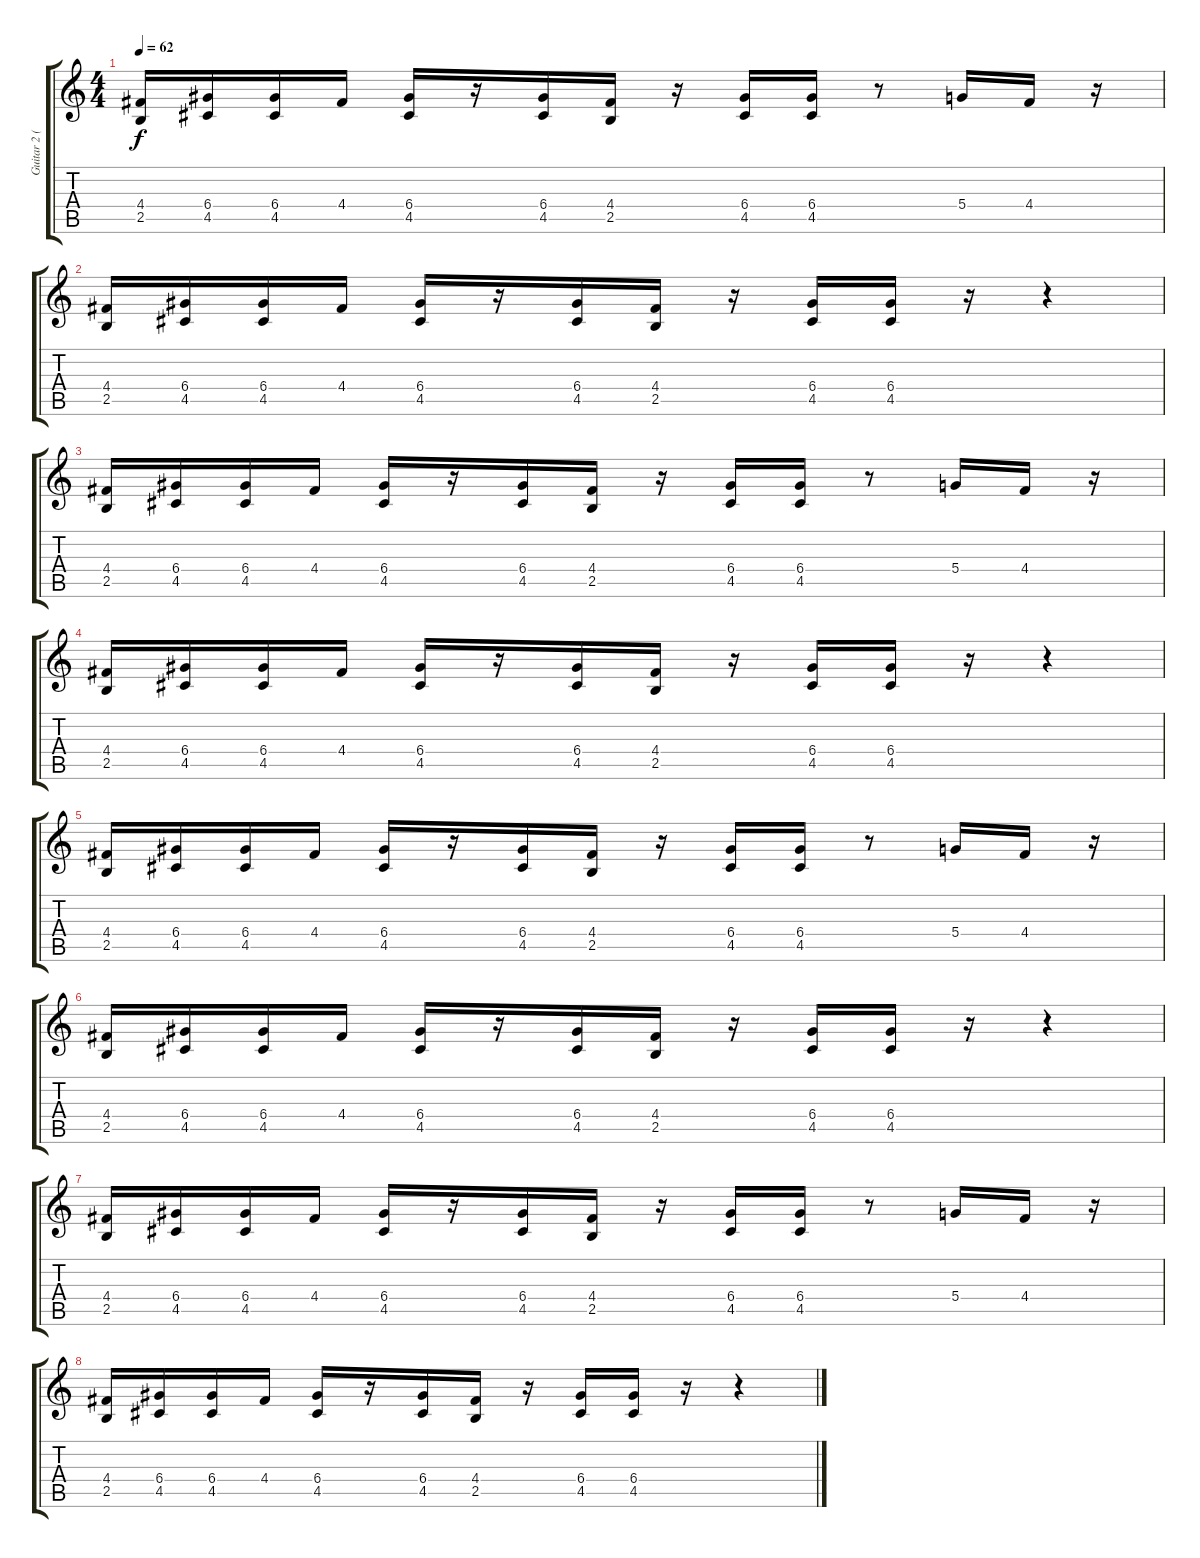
\track ("Guitar 2 (High Wavy Part)" "Guitar 2 (") {instrument overdrivenguitar}
\staff {score tabs}
\tuning (E4 B3 G3 D3 A2 E2) {hide}
\ts (4 4)
\tempo 62
\clef g2
\ks c
(4.4 2.5).16{dy f} (6.4 4.5).16 (6.4 4.5).16 4.4.16 (6.4 4.5).16 r.16 (6.4 4.5).16 (4.4 2.5).16 r.16 (6.4 4.5).16 (6.4 4.5).16 r.8 5.4.16 4.4.16 r.16 |
(4.4 2.5).16 (6.4 4.5).16 (6.4 4.5).16 4.4.16 (6.4 4.5).16 r.16 (6.4 4.5).16 (4.4 2.5).16 r.16 (6.4 4.5).16 (6.4 4.5).16 r.16 r.4 |
(4.4 2.5).16 (6.4 4.5).16 (6.4 4.5).16 4.4.16 (6.4 4.5).16 r.16 (6.4 4.5).16 (4.4 2.5).16 r.16 (6.4 4.5).16 (6.4 4.5).16 r.8 5.4.16 4.4.16 r.16 |
(4.4 2.5).16 (6.4 4.5).16 (6.4 4.5).16 4.4.16 (6.4 4.5).16 r.16 (6.4 4.5).16 (4.4 2.5).16 r.16 (6.4 4.5).16 (6.4 4.5).16 r.16 r.4 |
(4.4 2.5).16 (6.4 4.5).16 (6.4 4.5).16 4.4.16 (6.4 4.5).16 r.16 (6.4 4.5).16 (4.4 2.5).16 r.16 (6.4 4.5).16 (6.4 4.5).16 r.8 5.4.16 4.4.16 r.16 |
(4.4 2.5).16 (6.4 4.5).16 (6.4 4.5).16 4.4.16 (6.4 4.5).16 r.16 (6.4 4.5).16 (4.4 2.5).16 r.16 (6.4 4.5).16 (6.4 4.5).16 r.16 r.4 |
(4.4 2.5).16 (6.4 4.5).16 (6.4 4.5).16 4.4.16 (6.4 4.5).16 r.16 (6.4 4.5).16 (4.4 2.5).16 r.16 (6.4 4.5).16 (6.4 4.5).16 r.8 5.4.16 4.4.16 r.16 |
(4.4 2.5).16 (6.4 4.5).16 (6.4 4.5).16 4.4.16 (6.4 4.5).16 r.16 (6.4 4.5).16 (4.4 2.5).16 r.16 (6.4 4.5).16 (6.4 4.5).16 r.16 r.4
